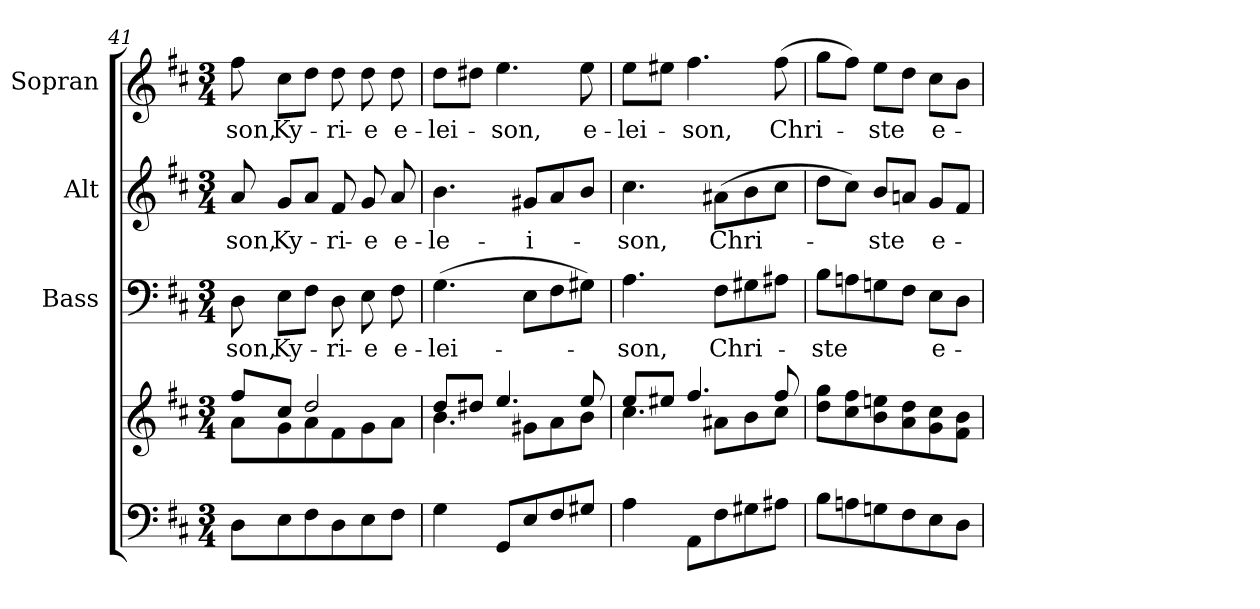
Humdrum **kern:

**kern	**kern	**kern	**text	**kern	**text	**kern	**text
*part4	*part4	*part3	*part3	*part2	*part2	*part1	*part1
*staff5	*staff4	*staff3	*staff3	*staff2	*staff2	*staff1	*staff1
*	*	*I"Bass	*	*I"Alt	*	*I"Sopran	*
*	*	*I'B.	*	*I'A.	*	*I'S.	*
*clefF4	*clefG2	*clefF4	*	*clefG2	*	*clefG2	*
*k[f#c#]	*k[f#c#]	*k[f#c#]	*	*k[f#c#]	*	*k[f#c#]	*
*D:	*D:	*D:	*	*D:	*	*D:	*
*M3/4	*M3/4	*M3/4	*	*M3/4	*	*M3/4	*
=41	=41	=41	=41	=41	=41	=41	=41
*	*^	*	*	*	*	*	*
!	!	!	!	!LO:LY:b	!	!LO:LY:b	!	!LO:LY:b
8D\L	8ff#/L	8a\L	8D\	-son,	8a/	-son,	8ff#\	-son,
!	!	!	!	!LO:LY:b	!	!LO:LY:b	!	!LO:LY:b
8E\	8cc#/J	8g\	8E\L	Ky-	8g/L	Ky-	8cc#\L	Ky-
8F#\	2dd/	8a\	8F#\J	.	8a/J	.	8dd\J	.
!	!	!	!	!LO:LY:b	!	!LO:LY:b	!	!LO:LY:b
8D\	.	8f#\	8D\	-ri-	8f#/	-ri-	8dd\	-ri-
!	!	!	!	!LO:LY:b	!	!LO:LY:b	!	!LO:LY:b
8E\	.	8g\	8E\	-e	8g/	-e	8dd\	-e
!	!	!	!	!LO:LY:b	!	!LO:LY:b	!	!LO:LY:b
8F#\J	.	8a\J	8F#\	e-	8a/	e-	8dd\	e-
=42	=42	=42	=42	=42	=42	=42	=42	=42
!	!	!	!	!LO:LY:b	!	!LO:LY:b	!	!LO:LY:b
4G\	8dd/L	4.b\	(>4.G\	-lei-	4.b\	-le-	8dd\L	-lei-
.	8dd#X/J	.	.	.	.	.	8dd#X\J	.
!	!	!	!	!	!	!	!	!LO:LY:b
8GG/L	4.ee/	.	.	.	.	.	4.ee\	-son,
!	!	!	!	!	!	!LO:LY:b	!	!
8E/	.	8g#X\L	8E\L	.	8g#X/L	-i-	.	.
8F#/	.	8a\	8F#\	.	8a/	.	.	.
!	!	!	!	!	!	!	!	!LO:LY:b
8G#X/J	8ee/	8b\J	8G#X\J)	.	8b/J	.	8ee\	e-
=43	=43	=43	=43	=43	=43	=43	=43	=43
!	!	!	!	!LO:LY:b	!	!LO:LY:b	!	!LO:LY:b
4A\	8ee/L	4.cc#\	4.A\	-son,	4.cc#\	-son,	8ee\L	-lei-
.	8ee#X/J	.	.	.	.	.	8ee#X\J	.
!	!	!	!	!	!	!	!	!LO:LY:b
8AA\L	4.ff#/	.	.	.	.	.	4.ff#\	-son,
!	!	!	!	!LO:LY:b	!	!LO:LY:b	!	!
8F#\	.	8a#X\L	8F#\L	Chri-	(>8a#X\L	Chri-	.	.
8G#X\	.	8b\	8G#X\	.	8b\	.	.	.
!	!	!	!	!	!	!	!	!LO:LY:b
8A#X\J	8ff#/	8cc#\J	8A#X\J	.	8cc#\J	.	(>8ff#\	Chri-
!!LO:PB:g=z
=44	=44	=44	=44	=44	=44	=44	=44	=44
!	!	!	!	!LO:LY:b	!	!	!	!
*	*v	*v	*	*	*	*	*	*
8B\L	8dd\ 8gg\L	8B\L	-ste	8dd\L	.	8gg\L	.
8An\	8cc#\ 8ff#\	8An\	.	8cc#\J)	.	8ff#\J)	.
!	!	!	!	!	!LO:LY:b	!	!LO:LY:b
8Gn\	8b\ 8een\	8Gn\	.	8b/L	-ste	8ee\L	-ste
8F#\	8a\ 8dd\	8F#\J	.	8an/J	.	8dd\J	.
!	!	!	!LO:LY:b	!	!LO:LY:b	!	!LO:LY:b
8E\	8g\ 8cc#\	8E\L	e-	8g/L	e-	8cc#\L	e-
8D\J	8f#\ 8b\J	8D\J	.	8f#/J	.	8b\J	.
=	=	=	=	=	=	=	=
*-	*-	*-	*-	*-	*-	*-	*-
